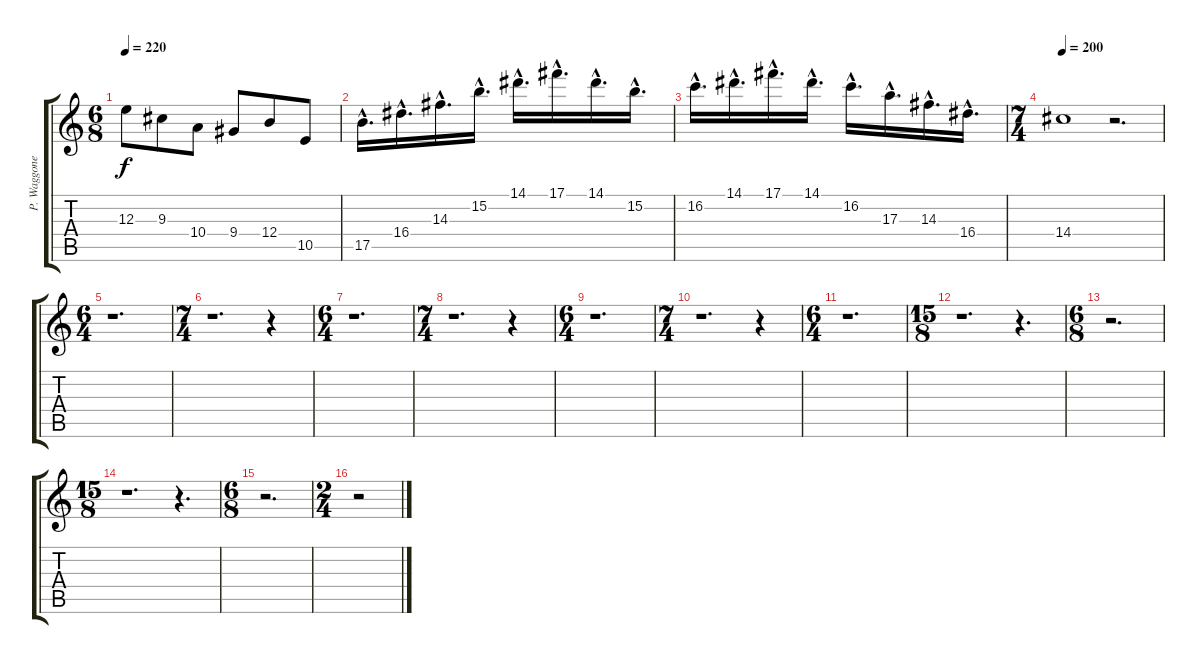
\track ("P. Waggoner Lead Gtr." "P. Waggone") {instrument distortionguitar}
\staff {score tabs}
\tuning (Db4 Ab3 E3 B2 Gb2 Db2) {hide}
\ts (6 8)
\tempo 220
\clef g2
\ks c
12.3.8{dy f} 9.3.8 10.4.8 9.4.8 12.4.8 10.5.8 |
17.5{hac}.16{d} 16.4{hac}.16{d} 14.3{hac}.16{d} 15.2{hac}.16{d} 14.1{hac}.16{d} 17.1{hac}.16{d} 14.1{hac}.16{d} 15.2{hac}.16{d} |
16.2{hac}.16{d} 14.1{hac}.16{d} 17.1{hac}.16{d} 14.1{hac}.16{d} 16.2{hac}.16{d} 17.3{hac}.16{d} 14.3{hac}.16{d} 16.4{hac}.16{d} |
\ts (7 4)
\tempo 200
14.4.1{volume 0} r.2{d} |
\ts (6 4)
r.1{d} |
\ts (7 4)
r.1{d} r.4 |
\ts (6 4)
r.1{d} |
\ts (7 4)
r.1{d} r.4 |
\ts (6 4)
r.1{d} |
\ts (7 4)
r.1{d} r.4 |
\ts (6 4)
r.1{d} |
\ts (15 8)
r.1{d} r.4{d} |
\ts (6 8)
r.2{d} |
\ts (15 8)
r.1{d} r.4{d} |
\ts (6 8)
r.2{d} |
\ts (2 4)
r.2
